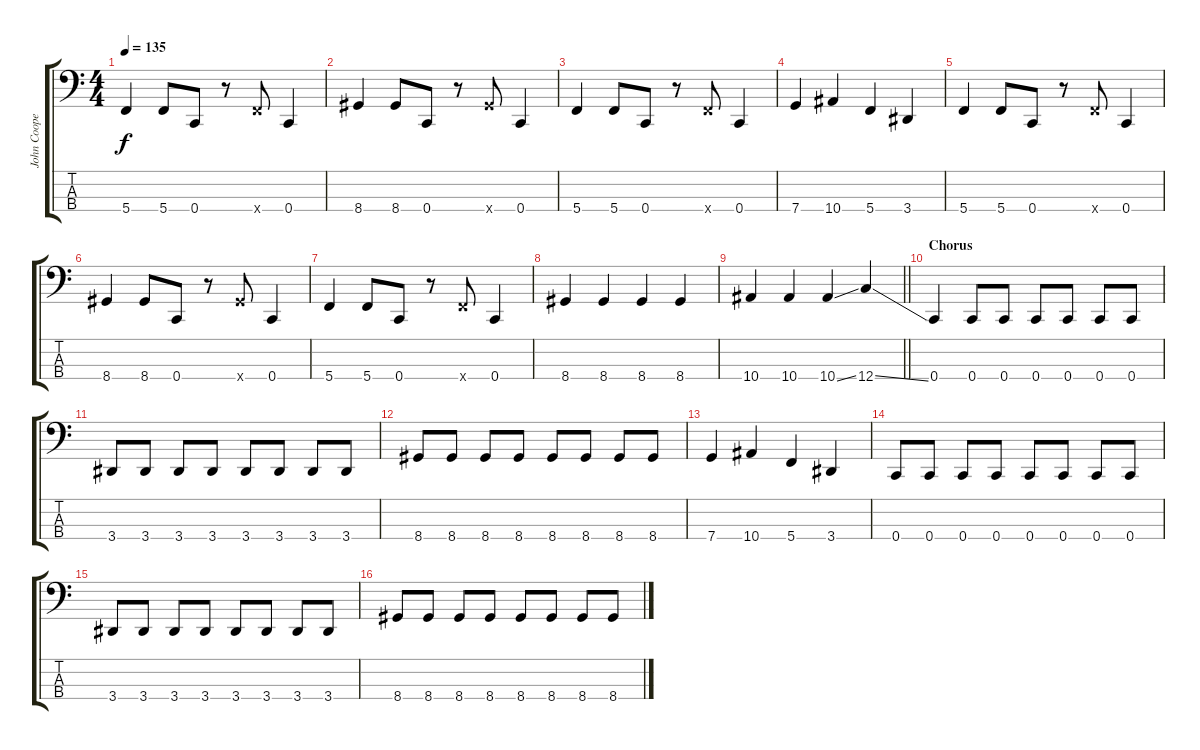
\track ("John Cooper (4-String)" "John Coope") {instrument electricbassfinger}
\staff {score tabs}
\tuning (F2 C2 G1 C1) {hide}
\ts (4 4)
\tempo 135
\clef f4
\ks c
5.4.4{dy f} 5.4.8 0.4.8 r.8 5.4{x}.8 0.4.4 |
8.4.4 8.4.8 0.4.8 r.8 8.4{x}.8 0.4.4 |
5.4.4 5.4.8 0.4.8 r.8 5.4{x}.8 0.4.4 |
7.4.4 10.4.4 5.4.4 3.4.4 |
5.4.4 5.4.8 0.4.8 r.8 5.4{x}.8 0.4.4 |
8.4.4 8.4.8 0.4.8 r.8 8.4{x}.8 0.4.4 |
5.4.4 5.4.8 0.4.8 r.8 5.4{x}.8 0.4.4 |
8.4.4 8.4.4 8.4.4 8.4.4 |
\barLineRight lightlight
10.4.4 10.4.4 10.4{ss}.4 12.4{ss}.4 |
\section ("" "Chorus")
0.4.4 0.4.8 0.4.8 0.4.8 0.4.8 0.4.8 0.4.8 |
3.4.8 3.4.8 3.4.8 3.4.8 3.4.8 3.4.8 3.4.8 3.4.8 |
8.4.8 8.4.8 8.4.8 8.4.8 8.4.8 8.4.8 8.4.8 8.4.8 |
7.4.4 10.4.4 5.4.4 3.4.4 |
0.4.8 0.4.8 0.4.8 0.4.8 0.4.8 0.4.8 0.4.8 0.4.8 |
3.4.8 3.4.8 3.4.8 3.4.8 3.4.8 3.4.8 3.4.8 3.4.8 |
8.4.8 8.4.8 8.4.8 8.4.8 8.4.8 8.4.8 8.4.8 8.4.8
